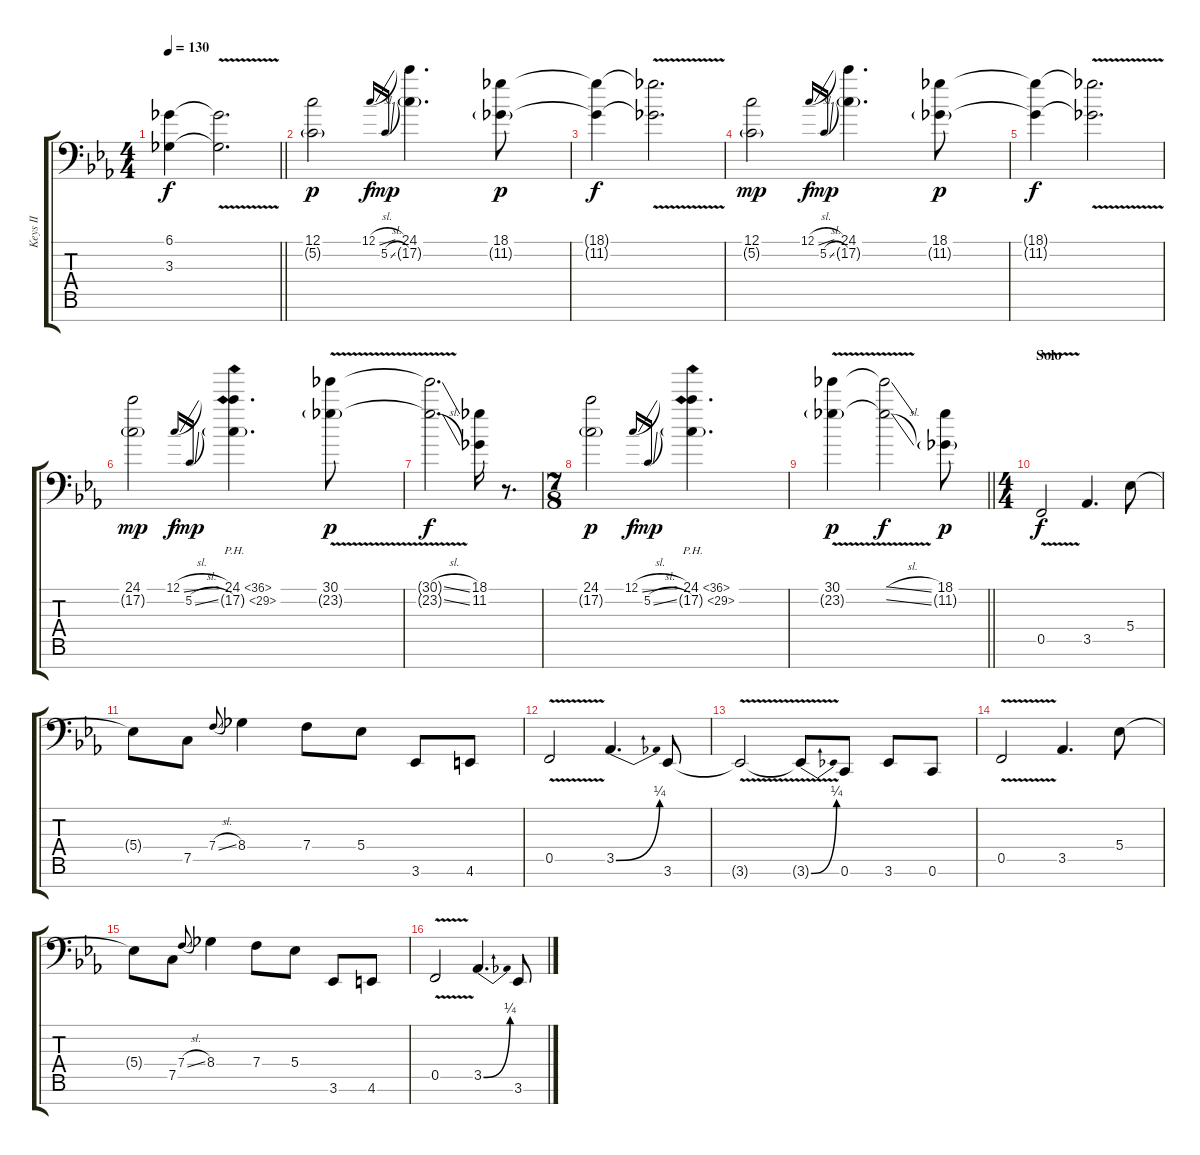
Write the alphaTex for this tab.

\track ("Keys II" "Keys II") {instrument stringensemble1}
\staff {score tabs}
\tuning (C4 G3 Eb3 Bb2 F2 C2 G1) {hide}
\ts (4 4)
\tempo 130
\clef f4
\barLineRight lightlight
\ks cminor
(6.1{t} 3.3{t}).4{dy f} (6.1{v t} 3.3{v t}).2{d} |
(12.1 5.2{g}).2{dy p volume 11 balance 11 instrument lead2sawtooth} 12.1{sl}.16{gr onbeat dy f} 5.2{sl}.16{gr onbeat dy mp} (24.1 17.2{g}).4{d} (18.1 11.2{g}).8{dy p} |
(18.1{t} 11.2{t}).4{dy f} (18.1{v t} 11.2{v t}).2{d} |
(12.1 5.2{g}).2{dy mp} 12.1{sl}.16{gr onbeat dy f} 5.2{sl}.16{gr onbeat dy mp} (24.1 17.2{g}).4{d} (18.1 11.2{g}).8{dy p} |
(18.1{t} 11.2{t}).4{dy f} (18.1{v t} 11.2{v t}).2{d} |
(24.1 17.2{g}).2{dy mp} 12.1{sl}.16{gr onbeat dy f} 5.2{sl}.16{gr onbeat dy mp} (24.1{ph 12} 17.2{ph 12 g}).4{d} (30.1{v} 23.2{v g}).8{dy p} |
(30.1{sl t} 23.2{sl t}).2{d dy f} (18.1 11.2).16 r.8{d volume 0} |
\ts (7 8)
(24.1 17.2{g}).2{dy p volume 12} 12.1{sl}.16{gr onbeat dy f} 5.2{sl}.16{gr onbeat dy mp} (24.1{ph 12} 17.2{ph 12 g}).4{d} |
\barLineRight lightlight
(30.1{v} 23.2{v g}).4{dy p volume 12} (30.1{sl t} 23.2{sl t}).2{dy f} (18.1 11.2{g}).8{dy p} |
\ts (4 4)
\section ("" "Solo")
0.5{v}.2{dy f volume 8 balance 2 instrument lead1square} 3.5.4{d} 5.4.8 |
5.4{t}.8 7.5.8 7.4{sl}.8{gr onbeat} 8.4.4 7.4.8 5.4.8 3.6.8 4.6.8 |
0.5{v}.2 3.5{be (bend 0 0 60 1)}.4{d} 3.6.8 |
3.6{v t}.2 3.6{be (bend 0 0 60 1) t}.8 0.6.8 3.6.8 0.6.8 |
0.5{v}.2 3.5.4{d} 5.4.8 |
5.4{t}.8 7.5.8 7.4{sl}.8{gr onbeat} 8.4.4 7.4.8 5.4.8 3.6.8 4.6.8 |
0.5{v}.2 3.5{be (bend 0 0 60 1)}.4{d} 3.6.8
